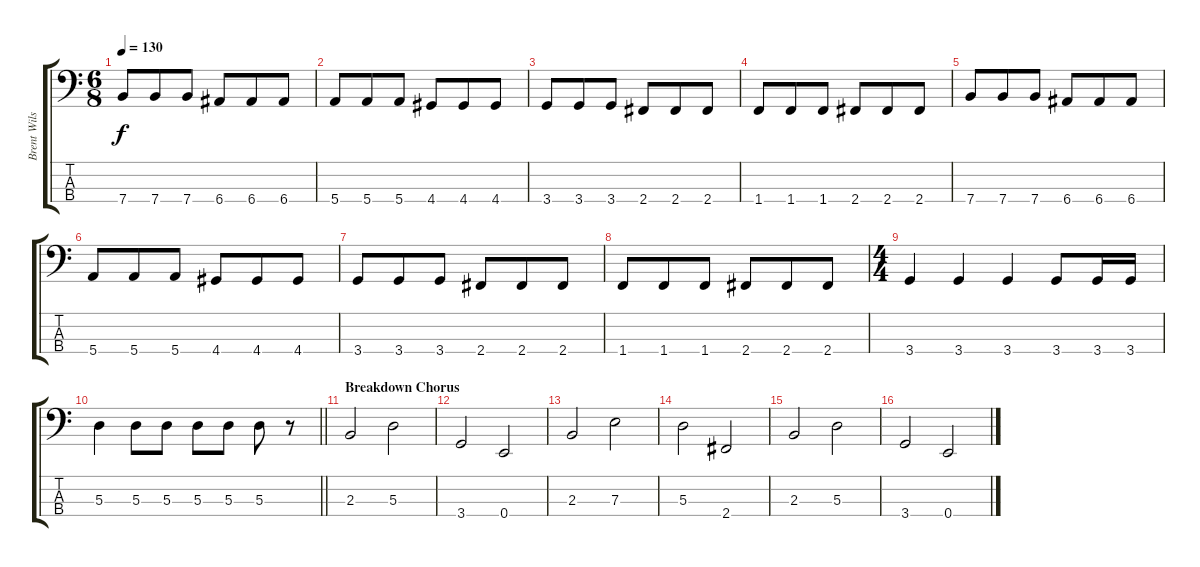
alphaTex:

\track ("Brent Wilson (Bass)" "Brent Wils") {instrument electricbasspick}
\staff {score tabs}
\tuning (G2 D2 A1 E1) {hide}
\ts (6 8)
\tempo 130
\clef f4
\ks c
7.4.8{dy f} 7.4.8 7.4.8 6.4.8 6.4.8 6.4.8 |
5.4.8 5.4.8 5.4.8 4.4.8 4.4.8 4.4.8 |
3.4.8 3.4.8 3.4.8 2.4.8 2.4.8 2.4.8 |
1.4.8 1.4.8 1.4.8 2.4.8 2.4.8 2.4.8 |
7.4.8 7.4.8 7.4.8 6.4.8 6.4.8 6.4.8 |
5.4.8 5.4.8 5.4.8 4.4.8 4.4.8 4.4.8 |
3.4.8 3.4.8 3.4.8 2.4.8 2.4.8 2.4.8 |
1.4.8 1.4.8 1.4.8 2.4.8 2.4.8 2.4.8 |
\ts (4 4)
3.4.4 3.4.4 3.4.4 3.4.8 3.4.16 3.4.16 |
\barLineRight lightlight
5.3.4 5.3.8 5.3.8 5.3.8 5.3.8 5.3.8 r.8 |
\section ("" "Breakdown Chorus")
2.3.2 5.3.2 |
3.4.2 0.4.2 |
2.3.2 7.3.2 |
5.3.2 2.4.2 |
2.3.2 5.3.2 |
3.4.2 0.4.2
